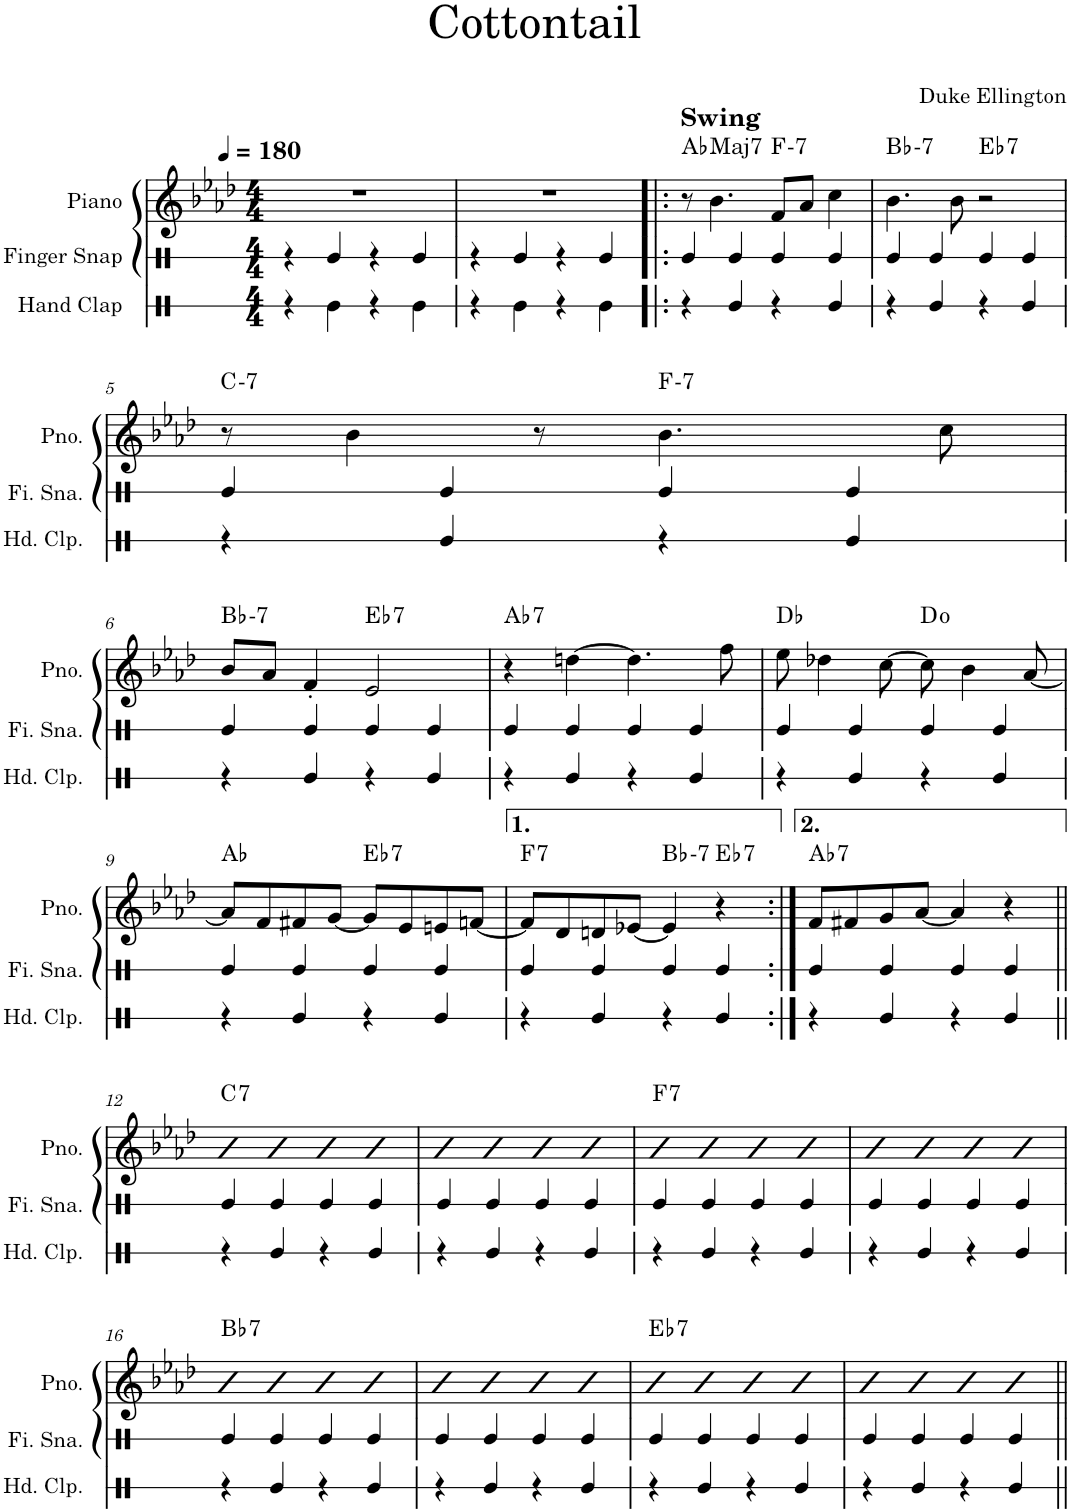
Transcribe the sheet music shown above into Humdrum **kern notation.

**kern	**kern	**kern	**harte
*part3	*part2	*part1	*part1
*staff3	*staff2	*staff1	*
*I"Hand Clap	*I"Finger Snap	*I"Piano	*
*I'Hd. Clp.	*I'Fi. Sna.	*I'Pno.	*
*stria1	*stria1	*	*
*clefX	*clefX	*clefG2	*
*k[]	*k[]	*k[b-e-a-d-]	*
*M4/4	*M4/4	*M4/4	*
*MM180	*MM180	*MM180	*
=1	=1	=1	=1
4r	4r	1r	.
4Re\	4Re/	.	.
4r	4r	.	.
4Re\	4Re/	.	.
=2	=2	=2	=2
4r	4r	1r	.
4Re\	4Re/	.	.
4r	4r	.	.
4Re\	4Re/	.	.
=3!|:	=3!|:	=3!|:	=3!|:
!	!	!LO:TX:a:B:t=Swing	!LO:H:kt=Maj7
4r	4Re/	8r	Ab:maj7
.	.	4.b-\	.
4Re/	4Re/	.	.
!	!	!	!LO:H:kt=7
4r	4Re/	8f/L	F:min7
.	.	8a-/J	.
4Re/	4Re/	4cc\	.
=4	=4	=4	=4
!	!	!	!LO:H:kt=7
4r	4Re/	4.b-\	Bb:min7
4Re/	4Re/	.	.
.	.	8b-\	.
!	!	!	!LO:H:kt=7
4r	4Re/	2r	Eb:7
4Re/	4Re/	.	.
!!LO:LB:g=z
=5	=5	=5	=5
!	!	!	!LO:H:kt=7
4r	4Re/	8r	C:min7
.	.	4b-\	.
4Re/	4Re/	.	.
.	.	8r	.
!	!	!	!LO:H:kt=7
4r	4Re/	4.b-\	F:min7
4Re/	4Re/	.	.
.	.	8cc\	.
!!LO:LB:g=z
=6	=6	=6	=6
!	!	!	!LO:H:kt=7
4r	4Re/	8b-/L	Bb:min7
.	.	8a-/J	.
4Re/	4Re/	4f'/	.
!	!	!	!LO:H:kt=7
4r	4Re/	2e-/	Eb:7
4Re/	4Re/	.	.
=7	=7	=7	=7
!	!	!	!LO:H:kt=7
4r	4Re/	4r	Ab:7
4Re/	4Re/	[4ddn\	.
4r	4Re/	4.dd\]	.
4Re/	4Re/	.	.
.	.	8ff\	.
=8	=8	=8	=8
4r	4Re/	8ee-\	Db:maj
.	.	4dd-X\	.
4Re/	4Re/	.	.
.	.	[8cc\	.
4r	4Re/	8cc\]	D:dim
.	.	4b-\	.
4Re/	4Re/	.	.
.	.	[8a-/	.
!!LO:LB:g=z
=9	=9	=9	=9
4r	4Re/	8a-/L]	Ab:maj
.	.	8f/	.
4Re/	4Re/	8f#X/	.
.	.	[8g/J	.
!	!	!	!LO:H:kt=7
4r	4Re/	8g/L]	Eb:7
.	.	8e-/	.
4Re/	4Re/	8en/	.
.	.	[8fn/J	.
=10	=10	=10	=10
!	!	!	!LO:H:kt=7
4r	4Re/	8f/L]	F:7
.	.	8d-/	.
4Re/	4Re/	8dn/	.
.	.	[8e-X/J	.
!	!	!	!LO:H:kt=7
4r	4Re/	4e-/]	Bb:min7
!	!	!	!LO:H:kt=7
4Re/	4Re/	4r	Eb:7
=11:|!	=11:|!	=11:|!	=11:|!
!	!	!	!LO:H:kt=7
4r	4Re/	8f/L	Ab:7
.	.	8f#X/	.
4Re/	4Re/	8g/	.
.	.	[8a-/J	.
4r	4Re/	4a-/]	.
4Re/	4Re/	4r	.
!!LO:LB:g=z
=12||	=12||	=12||	=12||
!	!	!	!LO:H:kt=7
4r	4Re/	4b-	C:7
4Re/	4Re/	4b-	.
4r	4Re/	4b-	.
4Re/	4Re/	4b-	.
=13	=13	=13	=13
4r	4Re/	4b-	.
4Re/	4Re/	4b-	.
4r	4Re/	4b-	.
4Re/	4Re/	4b-	.
=14	=14	=14	=14
!	!	!	!LO:H:kt=7
4r	4Re/	4b-	F:7
4Re/	4Re/	4b-	.
4r	4Re/	4b-	.
4Re/	4Re/	4b-	.
=15	=15	=15	=15
4r	4Re/	4b-	.
4Re/	4Re/	4b-	.
4r	4Re/	4b-	.
4Re/	4Re/	4b-	.
!!LO:LB:g=z
=16	=16	=16	=16
!	!	!	!LO:H:kt=7
4r	4Re/	4b-	Bb:7
4Re/	4Re/	4b-	.
4r	4Re/	4b-	.
4Re/	4Re/	4b-	.
=17	=17	=17	=17
4r	4Re/	4b-	.
4Re/	4Re/	4b-	.
4r	4Re/	4b-	.
4Re/	4Re/	4b-	.
=18	=18	=18	=18
!	!	!	!LO:H:kt=7
4r	4Re/	4b-	Eb:7
4Re/	4Re/	4b-	.
4r	4Re/	4b-	.
4Re/	4Re/	4b-	.
=19	=19	=19	=19
4r	4Re/	4b-	.
4Re/	4Re/	4b-	.
4r	4Re/	4b-	.
4Re/	4Re/	4b-	.
=||	=||	=||	=||
*-	*-	*-	*-
